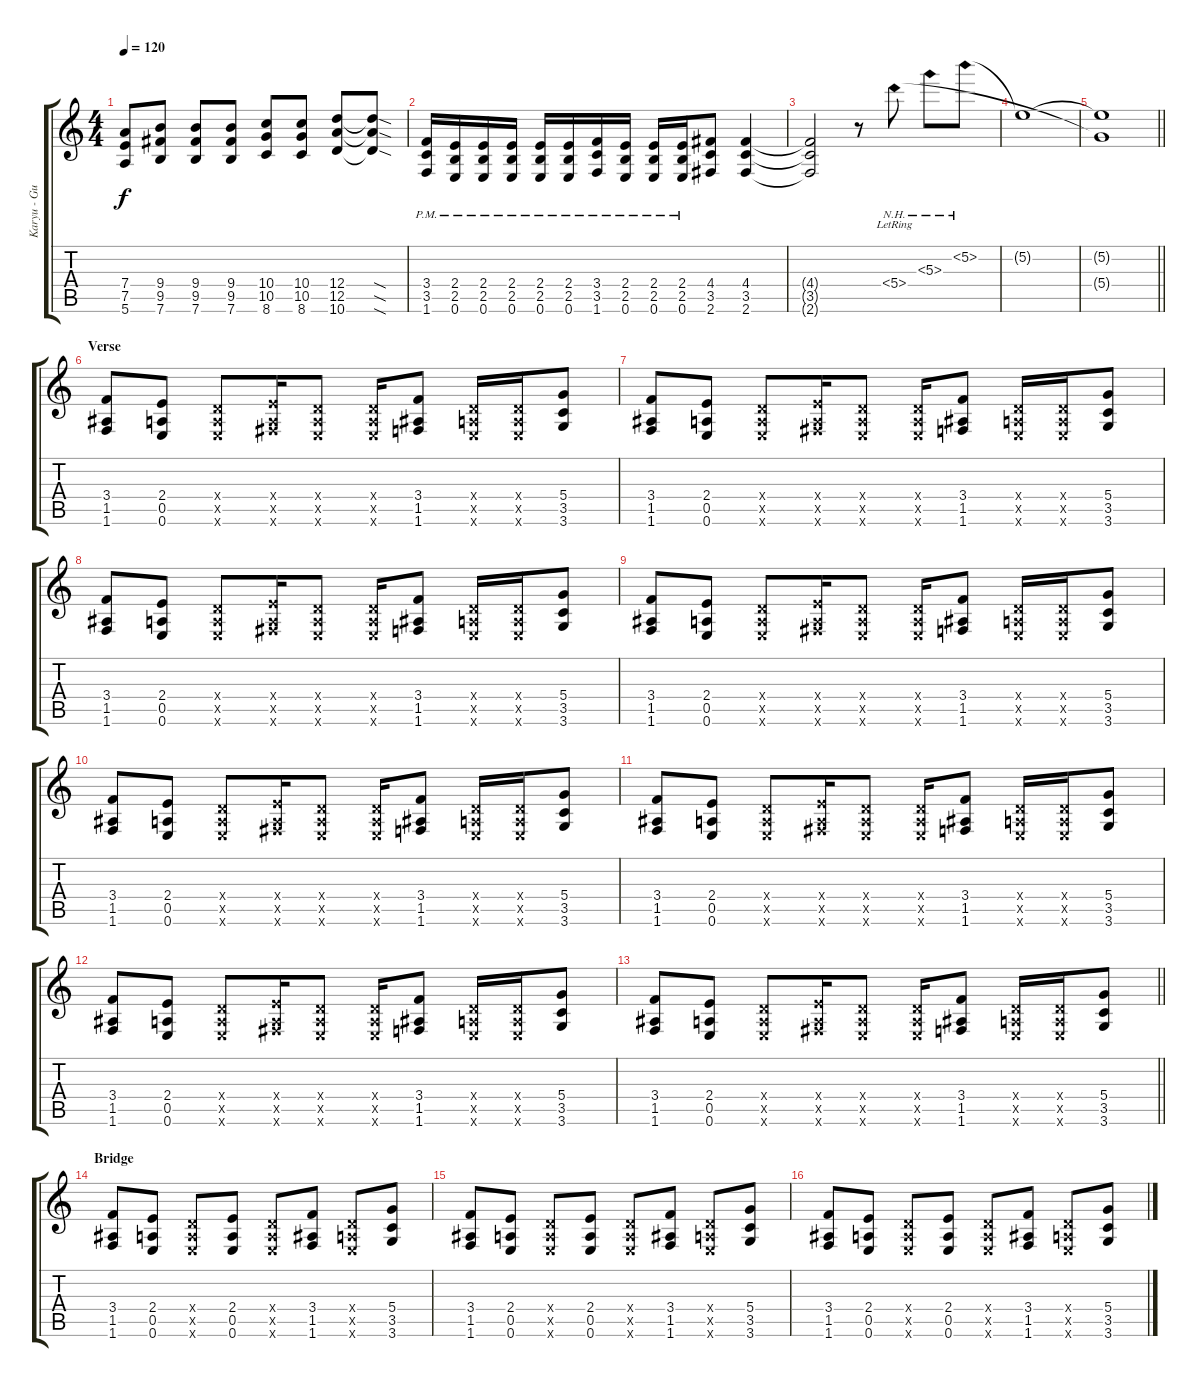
\track ("Karyu - Guitar 2" "Karyu - Gu") {instrument distortionguitar}
\staff {score tabs}
\tuning (E4 B3 G3 D3 A2 E2) {hide}
\ts (4 4)
\tempo 120
\clef g2
\ks c
(7.4 7.5 5.6).8{dy f} (9.4 9.5 7.6).8 (9.4 9.5 7.6).8 (9.4 9.5 7.6).8 (10.4 10.5 8.6).8 (10.4 10.5 8.6).8 (12.4 12.5 10.6).8 (12.4{sod t} 12.5{sod t} 10.6{sod t}).8 |
(3.4{pm} 3.5{pm} 1.6{pm}).16 (2.4{pm} 2.5{pm} 0.6{pm}).16 (2.4{pm} 2.5{pm} 0.6{pm}).16 (2.4{pm} 2.5{pm} 0.6{pm}).16 (2.4{pm} 2.5{pm} 0.6{pm}).16 (2.4{pm} 2.5{pm} 0.6{pm}).16 (3.4{pm} 3.5{pm} 1.6{pm}).16 (2.4{pm} 2.5{pm} 0.6{pm}).16 (2.4{pm} 2.5{pm} 0.6{pm}).16 (2.4{pm} 2.5{pm} 0.6{pm}).16 (4.4 3.5 2.6).8 (4.4 3.5 2.6).4 |
(4.4{t} 3.5{t} 2.6{t}).2 r.8 5.4{nh lr}.8 5.3{nh}.8 5.2{nh}.8 |
5.2{t}.1 |
\barLineRight lightlight
(5.2{t} 5.4{t}).1 |
\section ("" "Verse")
(3.4 1.5 1.6).8 (2.4 0.5 0.6).8 (0.4{x} 0.5{x} 0.6{x}).8 (2.4{x} 0.5{x} 2.6{x}).16 (0.4{x} 0.5{x} 0.6{x}).8 (0.4{x} 0.5{x} 0.6{x}).16 (3.4 1.5 1.6).8 (0.4{x} 0.5{x} 0.6{x}).16 (0.4{x} 0.5{x} 0.6{x}).16 (5.4 3.5 3.6).8 |
(3.4 1.5 1.6).8 (2.4 0.5 0.6).8 (0.4{x} 0.5{x} 0.6{x}).8 (2.4{x} 0.5{x} 2.6{x}).16 (0.4{x} 0.5{x} 0.6{x}).8 (0.4{x} 0.5{x} 0.6{x}).16 (3.4 1.5 1.6).8 (0.4{x} 0.5{x} 0.6{x}).16 (0.4{x} 0.5{x} 0.6{x}).16 (5.4 3.5 3.6).8 |
(3.4 1.5 1.6).8 (2.4 0.5 0.6).8 (0.4{x} 0.5{x} 0.6{x}).8 (2.4{x} 0.5{x} 2.6{x}).16 (0.4{x} 0.5{x} 0.6{x}).8 (0.4{x} 0.5{x} 0.6{x}).16 (3.4 1.5 1.6).8 (0.4{x} 0.5{x} 0.6{x}).16 (0.4{x} 0.5{x} 0.6{x}).16 (5.4 3.5 3.6).8 |
(3.4 1.5 1.6).8 (2.4 0.5 0.6).8 (0.4{x} 0.5{x} 0.6{x}).8 (2.4{x} 0.5{x} 2.6{x}).16 (0.4{x} 0.5{x} 0.6{x}).8 (0.4{x} 0.5{x} 0.6{x}).16 (3.4 1.5 1.6).8 (0.4{x} 0.5{x} 0.6{x}).16 (0.4{x} 0.5{x} 0.6{x}).16 (5.4 3.5 3.6).8 |
(3.4 1.5 1.6).8 (2.4 0.5 0.6).8 (0.4{x} 0.5{x} 0.6{x}).8 (2.4{x} 0.5{x} 2.6{x}).16 (0.4{x} 0.5{x} 0.6{x}).8 (0.4{x} 0.5{x} 0.6{x}).16 (3.4 1.5 1.6).8 (0.4{x} 0.5{x} 0.6{x}).16 (0.4{x} 0.5{x} 0.6{x}).16 (5.4 3.5 3.6).8 |
(3.4 1.5 1.6).8 (2.4 0.5 0.6).8 (0.4{x} 0.5{x} 0.6{x}).8 (2.4{x} 0.5{x} 2.6{x}).16 (0.4{x} 0.5{x} 0.6{x}).8 (0.4{x} 0.5{x} 0.6{x}).16 (3.4 1.5 1.6).8 (0.4{x} 0.5{x} 0.6{x}).16 (0.4{x} 0.5{x} 0.6{x}).16 (5.4 3.5 3.6).8 |
(3.4 1.5 1.6).8 (2.4 0.5 0.6).8 (0.4{x} 0.5{x} 0.6{x}).8 (2.4{x} 0.5{x} 2.6{x}).16 (0.4{x} 0.5{x} 0.6{x}).8 (0.4{x} 0.5{x} 0.6{x}).16 (3.4 1.5 1.6).8 (0.4{x} 0.5{x} 0.6{x}).16 (0.4{x} 0.5{x} 0.6{x}).16 (5.4 3.5 3.6).8 |
\barLineRight lightlight
(3.4 1.5 1.6).8 (2.4 0.5 0.6).8 (0.4{x} 0.5{x} 0.6{x}).8 (2.4{x} 0.5{x} 2.6{x}).16 (0.4{x} 0.5{x} 0.6{x}).8 (0.4{x} 0.5{x} 0.6{x}).16 (3.4 1.5 1.6).8 (0.4{x} 0.5{x} 0.6{x}).16 (0.4{x} 0.5{x} 0.6{x}).16 (5.4 3.5 3.6).8 |
\section ("" "Bridge")
(3.4 1.5 1.6).8 (2.4 0.5 0.6).8 (0.4{x} 0.5{x} 0.6{x}).8 (2.4 0.5 0.6).8 (0.4{x} 0.5{x} 0.6{x}).8 (3.4 1.5 1.6).8 (0.4{x} 0.5{x} 0.6{x}).8 (5.4 3.5 3.6).8 |
(3.4 1.5 1.6).8 (2.4 0.5 0.6).8 (0.4{x} 0.5{x} 0.6{x}).8 (2.4 0.5 0.6).8 (0.4{x} 0.5{x} 0.6{x}).8 (3.4 1.5 1.6).8 (0.4{x} 0.5{x} 0.6{x}).8 (5.4 3.5 3.6).8 |
(3.4 1.5 1.6).8 (2.4 0.5 0.6).8 (0.4{x} 0.5{x} 0.6{x}).8 (2.4 0.5 0.6).8 (0.4{x} 0.5{x} 0.6{x}).8 (3.4 1.5 1.6).8 (0.4{x} 0.5{x} 0.6{x}).8 (5.4 3.5 3.6).8
